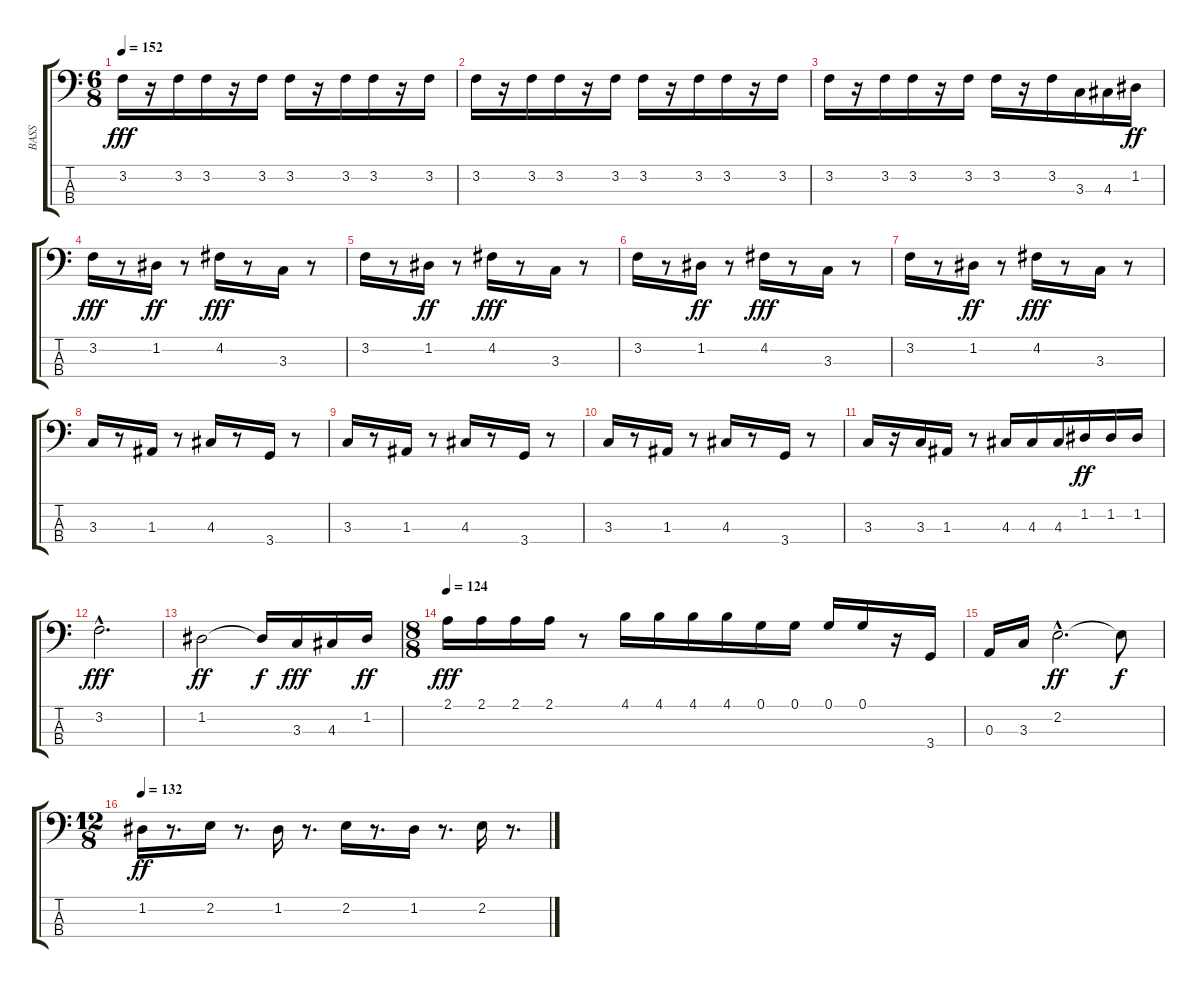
\track ("BASS" "BASS") {instrument slapbass1}
\staff {score tabs}
\tuning (G2 D2 A1 E1) {hide}
\ts (6 8)
\tempo 152
\clef f4
\ks c
3.2.16{dy fff} r.16 3.2.16 3.2.16 r.16 3.2.16 3.2.16 r.16 3.2.16 3.2.16 r.16 3.2.16 |
3.2.16 r.16 3.2.16 3.2.16 r.16 3.2.16 3.2.16 r.16 3.2.16 3.2.16 r.16 3.2.16 |
3.2.16 r.16 3.2.16 3.2.16 r.16 3.2.16 3.2.16 r.16 3.2.16 3.3.16 4.3.16 1.2.16{dy ff} |
3.2.16{dy fff} r.8 1.2.16{dy ff} r.8 4.2.16{dy fff} r.8 3.3.16 r.8 |
3.2.16 r.8 1.2.16{dy ff} r.8 4.2.16{dy fff} r.8 3.3.16 r.8 |
3.2.16 r.8 1.2.16{dy ff} r.8 4.2.16{dy fff} r.8 3.3.16 r.8 |
3.2.16 r.8 1.2.16{dy ff} r.8 4.2.16{dy fff} r.8 3.3.16 r.8 |
3.3.16 r.8 1.3.16 r.8 4.3.16 r.8 3.4.16 r.8 |
3.3.16 r.8 1.3.16 r.8 4.3.16 r.8 3.4.16 r.8 |
3.3.16 r.8 1.3.16 r.8 4.3.16 r.8 3.4.16 r.8 |
3.3.16 r.16 3.3.16 1.3.16 r.8 4.3.16 4.3.16 4.3.16 1.2.16{dy ff} 1.2.16 1.2.16 |
3.2{hac}.2{d dy fff} |
1.2.2{dy ff} 1.2{t}.16{dy f} 3.3.16{dy fff} 4.3.16 1.2.16{dy ff} |
\ts (8 8)
\tempo 124
2.1.16{dy fff} 2.1.16 2.1.16 2.1.16 r.8 4.1.16 4.1.16 4.1.16 4.1.16 0.1.16 0.1.16 0.1.16 0.1.16 r.16 3.4.16 |
0.3.16 3.3.16 2.2{hac}.2{d dy ff} 2.2{t}.8{dy f} |
\ts (12 8)
\tempo 132
1.2.16{dy ff} r.8{d} 2.2.16 r.8{d} 1.2.16 r.8{d} 2.2.16 r.8{d} 1.2.16 r.8{d} 2.2.16 r.8{d}
